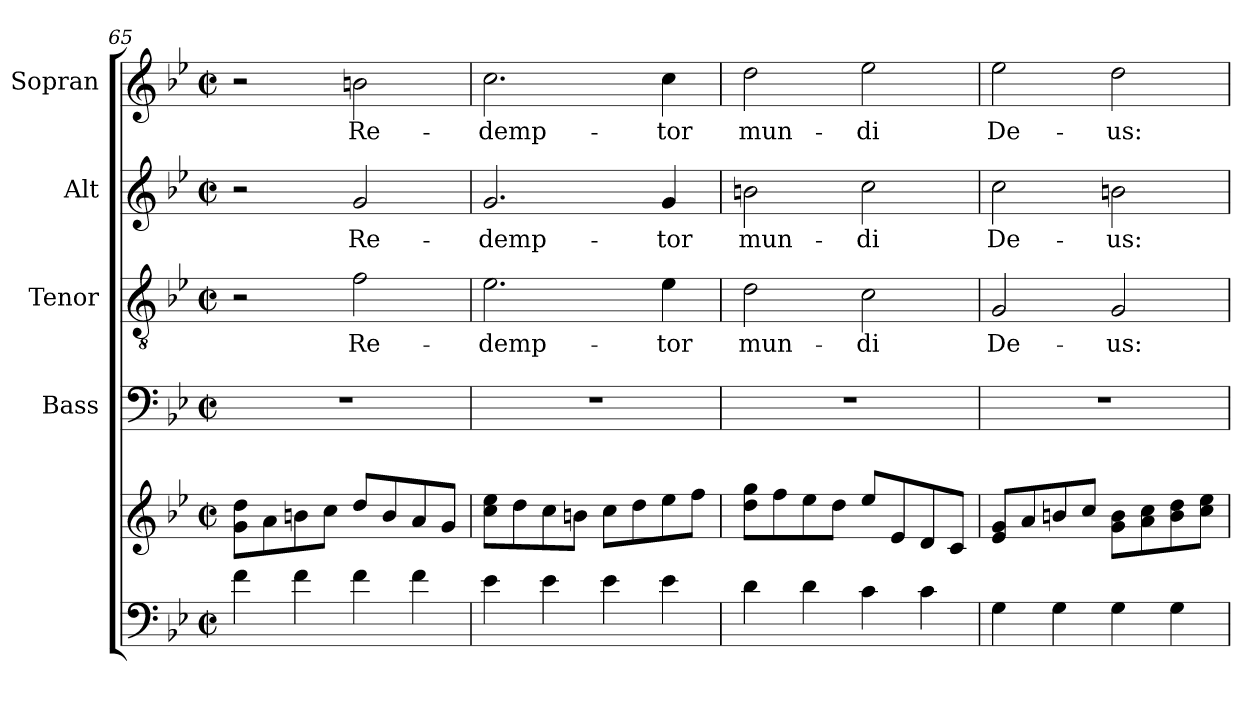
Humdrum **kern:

**kern	**kern	**kern	**kern	**text	**kern	**text	**kern	**text
*part5	*part5	*part4	*part3	*part3	*part2	*part2	*part1	*part1
*staff6	*staff5	*staff4	*staff3	*staff3	*staff2	*staff2	*staff1	*staff1
*	*	*I"Bass	*I"Tenor	*	*I"Alt	*	*I"Sopran	*
*	*	*I'B.	*I'T.	*	*I'A.	*	*I'S.	*
*clefF4	*clefG2	*clefF4	*clefGv2	*	*clefG2	*	*clefG2	*
*k[b-e-]	*k[b-e-]	*k[b-e-]	*k[b-e-]	*	*k[b-e-]	*	*k[b-e-]	*
*B-:	*B-:	*B-:	*B-:	*	*B-:	*	*B-:	*
*M2/2	*M2/2	*M2/2	*M2/2	*	*M2/2	*	*M2/2	*
*met(c|)	*met(c|)	*met(c|)	*met(c|)	*	*met(c|)	*	*met(c|)	*
=65	=65	=65	=65	=65	=65	=65	=65	=65
4f\	8g\ 8dd\L	1r	2r	.	2r	.	2r	.
.	8a\	.	.	.	.	.	.	.
4f\	8bn\	.	.	.	.	.	.	.
.	8cc\J	.	.	.	.	.	.	.
!	!	!	!	!LO:LY:b	!	!LO:LY:b	!	!LO:LY:b
4f\	8dd/L	.	2f\	Re-	2g/	Re-	2bn\	Re-
.	8b/	.	.	.	.	.	.	.
4f\	8a/	.	.	.	.	.	.	.
.	8g/J	.	.	.	.	.	.	.
=66	=66	=66	=66	=66	=66	=66	=66	=66
!	!	!	!	!LO:LY:b	!	!LO:LY:b	!	!LO:LY:b
4e-\	8cc\ 8ee-\L	1r	2.e-\	-demp-	2.g/	-demp-	2.cc\	-demp-
.	8dd\	.	.	.	.	.	.	.
4e-\	8cc\	.	.	.	.	.	.	.
.	8bn\J	.	.	.	.	.	.	.
4e-\	8cc\L	.	.	.	.	.	.	.
.	8dd\	.	.	.	.	.	.	.
!	!	!	!	!LO:LY:b	!	!LO:LY:b	!	!LO:LY:b
4e-\	8ee-\	.	4e-\	-tor	4g/	-tor	4cc\	-tor
.	8ff\J	.	.	.	.	.	.	.
!!LO:LB:g=z
=67	=67	=67	=67	=67	=67	=67	=67	=67
!	!	!	!	!LO:LY:b	!	!LO:LY:b	!	!LO:LY:b
4d\	8dd\ 8gg\L	1r	2d\	mun-	2bn\	mun-	2dd\	mun-
.	8ff\	.	.	.	.	.	.	.
4d\	8ee-\	.	.	.	.	.	.	.
.	8dd\J	.	.	.	.	.	.	.
!	!	!	!	!LO:LY:b	!	!LO:LY:b	!	!LO:LY:b
4c\	8ee-/L	.	2c\	-di	2cc\	-di	2ee-\	-di
.	8e-/	.	.	.	.	.	.	.
4c\	8d/	.	.	.	.	.	.	.
.	8c/J	.	.	.	.	.	.	.
=68	=68	=68	=68	=68	=68	=68	=68	=68
!	!	!	!	!LO:LY:b	!	!LO:LY:b	!	!LO:LY:b
4G\	8e-/ 8g/L	1r	2G/	De-	2cc\	De-	2ee-\	De-
.	8a/	.	.	.	.	.	.	.
4G\	8bn/	.	.	.	.	.	.	.
.	8cc/J	.	.	.	.	.	.	.
!	!	!	!	!LO:LY:b	!	!LO:LY:b	!	!LO:LY:b
4G\	8g\ 8b\L	.	2G/	-us:	2bn\	-us:	2dd\	-us:
.	8a\ 8cc\	.	.	.	.	.	.	.
4G\	8b\ 8dd\	.	.	.	.	.	.	.
.	8cc\ 8ee-\J	.	.	.	.	.	.	.
=	=	=	=	=	=	=	=	=
*-	*-	*-	*-	*-	*-	*-	*-	*-
